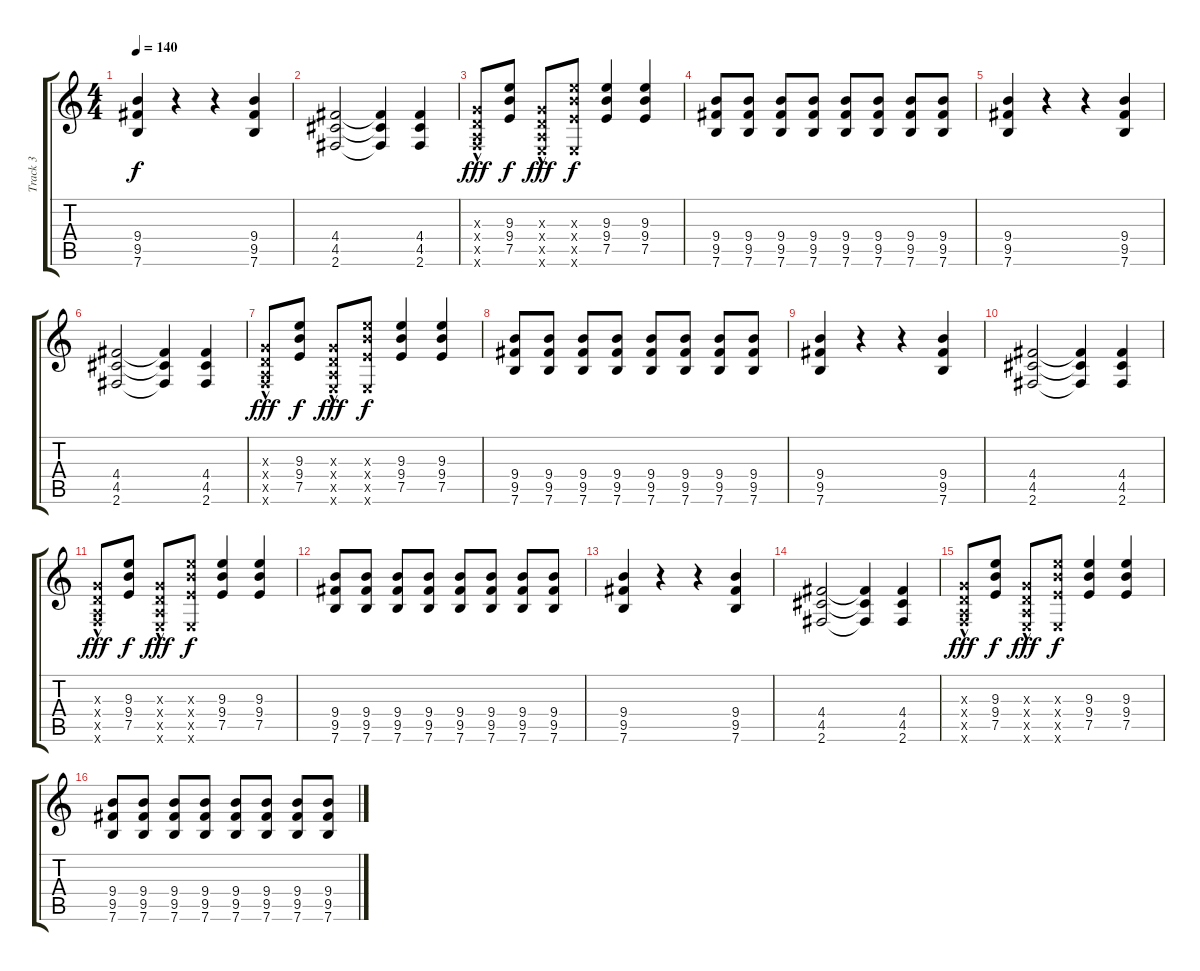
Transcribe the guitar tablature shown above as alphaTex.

\track ("Track 3" "Track 3") {instrument distortionguitar}
\staff {score tabs}
\tuning (E4 B3 G3 D3 A2 E2) {hide}
\ts (4 4)
\tempo 140
\clef g2
\ks c
(9.4 9.5 7.6).4{dy f} r.4 r.4 (9.4 9.5 7.6).4 |
(4.4 4.5 2.6).2 (4.4{t} 4.5{t} 2.6{t}).4 (4.4 4.5 2.6).4 |
(0.3{x} 0.4{x} 0.5{x} 1.6{hac x}).8{dy fff} (9.3 9.4 7.5).8{dy f} (0.3{x} 0.4{x} 0.5{x} 0.6{hac x}).8{dy fff} (9.3{x} 9.4{x} 7.5{x} 0.6{x}).8{dy f} (9.3 9.4 7.5).4 (9.3 9.4 7.5).4 |
(9.4 9.5 7.6).8 (9.4 9.5 7.6).8 (9.4 9.5 7.6).8 (9.4 9.5 7.6).8 (9.4 9.5 7.6).8 (9.4 9.5 7.6).8 (9.4 9.5 7.6).8 (9.4 9.5 7.6).8 |
(9.4 9.5 7.6).4 r.4 r.4 (9.4 9.5 7.6).4 |
(4.4 4.5 2.6).2 (4.4{t} 4.5{t} 2.6{t}).4 (4.4 4.5 2.6).4 |
(0.3{x} 0.4{x} 0.5{x} 1.6{hac x}).8{dy fff} (9.3 9.4 7.5).8{dy f} (0.3{x} 0.4{x} 0.5{x} 0.6{hac x}).8{dy fff} (9.3{x} 9.4{x} 7.5{x} 0.6{x}).8{dy f} (9.3 9.4 7.5).4 (9.3 9.4 7.5).4 |
(9.4 9.5 7.6).8 (9.4 9.5 7.6).8 (9.4 9.5 7.6).8 (9.4 9.5 7.6).8 (9.4 9.5 7.6).8 (9.4 9.5 7.6).8 (9.4 9.5 7.6).8 (9.4 9.5 7.6).8 |
(9.4 9.5 7.6).4 r.4 r.4 (9.4 9.5 7.6).4 |
(4.4 4.5 2.6).2 (4.4{t} 4.5{t} 2.6{t}).4 (4.4 4.5 2.6).4 |
(0.3{x} 0.4{x} 0.5{x} 1.6{hac x}).8{dy fff} (9.3 9.4 7.5).8{dy f} (0.3{x} 0.4{x} 0.5{x} 0.6{hac x}).8{dy fff} (9.3{x} 9.4{x} 7.5{x} 0.6{x}).8{dy f} (9.3 9.4 7.5).4 (9.3 9.4 7.5).4 |
(9.4 9.5 7.6).8 (9.4 9.5 7.6).8 (9.4 9.5 7.6).8 (9.4 9.5 7.6).8 (9.4 9.5 7.6).8 (9.4 9.5 7.6).8 (9.4 9.5 7.6).8 (9.4 9.5 7.6).8 |
(9.4 9.5 7.6).4 r.4 r.4 (9.4 9.5 7.6).4 |
(4.4 4.5 2.6).2 (4.4{t} 4.5{t} 2.6{t}).4 (4.4 4.5 2.6).4 |
(0.3{x} 0.4{x} 0.5{x} 1.6{hac x}).8{dy fff} (9.3 9.4 7.5).8{dy f} (0.3{x} 0.4{x} 0.5{x} 0.6{hac x}).8{dy fff} (9.3{x} 9.4{x} 7.5{x} 0.6{x}).8{dy f} (9.3 9.4 7.5).4 (9.3 9.4 7.5).4 |
(9.4 9.5 7.6).8 (9.4 9.5 7.6).8 (9.4 9.5 7.6).8 (9.4 9.5 7.6).8 (9.4 9.5 7.6).8 (9.4 9.5 7.6).8 (9.4 9.5 7.6).8 (9.4 9.5 7.6).8
